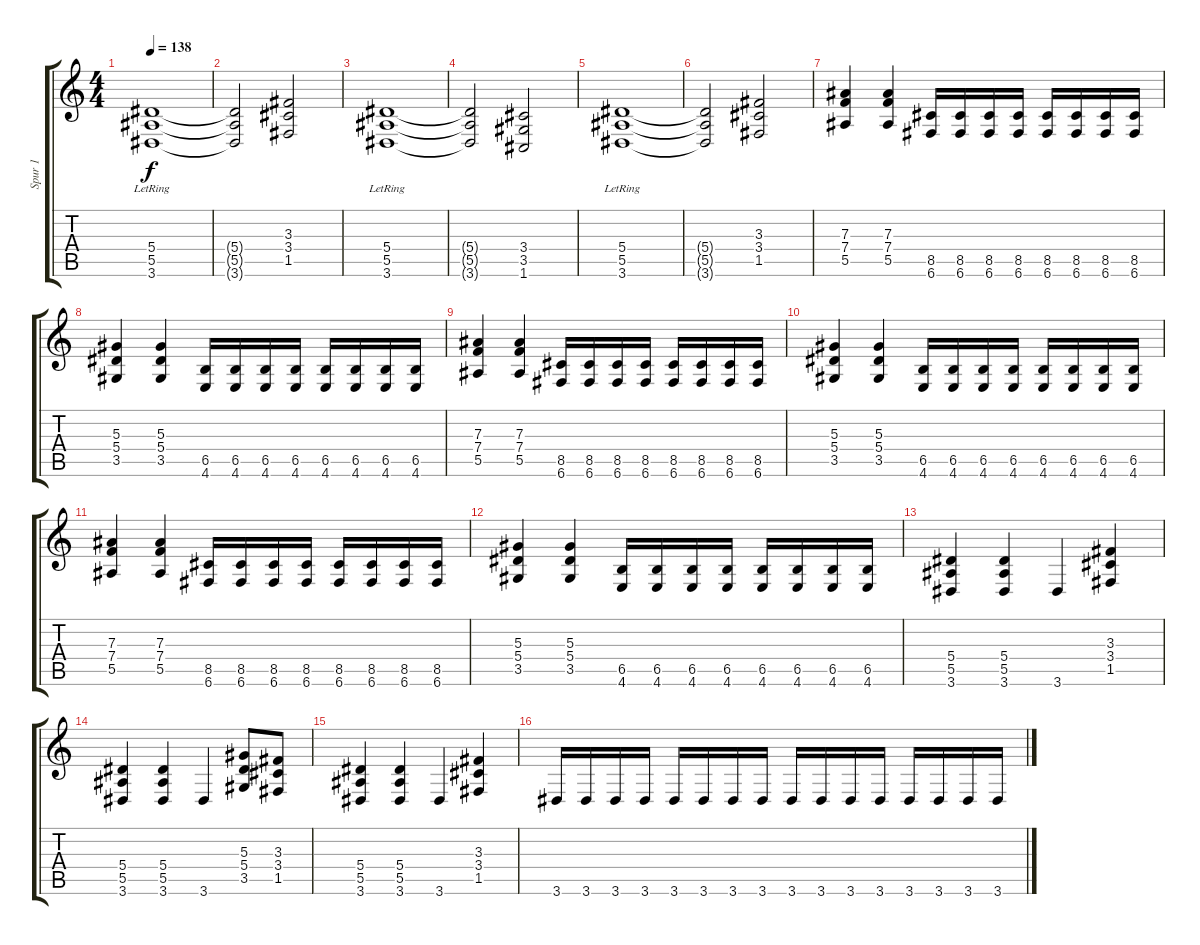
\track ("Spur 1" "Spur 1") {instrument distortionguitar}
\staff {score tabs}
\tuning (C4 G3 Eb3 Bb2 F2 C2) {hide}
\ts (4 4)
\tempo 138
\clef g2
\ks c
(5.4{lr} 5.5{lr} 3.6{lr}).1{dy f} |
(5.4{t} 5.5{t} 3.6{t}).2 (3.3 3.4 1.5).2 |
(5.4{lr} 5.5{lr} 3.6{lr}).1 |
(5.4{t} 5.5{t} 3.6{t}).2 (3.4 3.5 1.6).2 |
(5.4{lr} 5.5{lr} 3.6{lr}).1 |
(5.4{t} 5.5{t} 3.6{t}).2 (3.3 3.4 1.5).2 |
(7.3 7.4 5.5).4 (7.3 7.4 5.5).4 (8.5 6.6).16 (8.5 6.6).16 (8.5 6.6).16 (8.5 6.6).16 (8.5 6.6).16 (8.5 6.6).16 (8.5 6.6).16 (8.5 6.6).16 |
(5.3 5.4 3.5).4 (5.3 5.4 3.5).4 (6.5 4.6).16 (6.5 4.6).16 (6.5 4.6).16 (6.5 4.6).16 (6.5 4.6).16 (6.5 4.6).16 (6.5 4.6).16 (6.5 4.6).16 |
(7.3 7.4 5.5).4 (7.3 7.4 5.5).4 (8.5 6.6).16 (8.5 6.6).16 (8.5 6.6).16 (8.5 6.6).16 (8.5 6.6).16 (8.5 6.6).16 (8.5 6.6).16 (8.5 6.6).16 |
(5.3 5.4 3.5).4 (5.3 5.4 3.5).4 (6.5 4.6).16 (6.5 4.6).16 (6.5 4.6).16 (6.5 4.6).16 (6.5 4.6).16 (6.5 4.6).16 (6.5 4.6).16 (6.5 4.6).16 |
(7.3 7.4 5.5).4 (7.3 7.4 5.5).4 (8.5 6.6).16 (8.5 6.6).16 (8.5 6.6).16 (8.5 6.6).16 (8.5 6.6).16 (8.5 6.6).16 (8.5 6.6).16 (8.5 6.6).16 |
(5.3 5.4 3.5).4 (5.3 5.4 3.5).4 (6.5 4.6).16 (6.5 4.6).16 (6.5 4.6).16 (6.5 4.6).16 (6.5 4.6).16 (6.5 4.6).16 (6.5 4.6).16 (6.5 4.6).16 |
(5.4 5.5 3.6).4 (5.4 5.5 3.6).4 3.6.4 (3.3 3.4 1.5).4 |
(5.4 5.5 3.6).4 (5.4 5.5 3.6).4 3.6.4 (5.3 5.4 3.5).8 (3.3 3.4 1.5).8 |
(5.4 5.5 3.6).4 (5.4 5.5 3.6).4 3.6.4 (3.3 3.4 1.5).4 |
3.6.16 3.6.16 3.6.16 3.6.16 3.6.16 3.6.16 3.6.16 3.6.16 3.6.16 3.6.16 3.6.16 3.6.16 3.6.16 3.6.16 3.6.16 3.6.16
